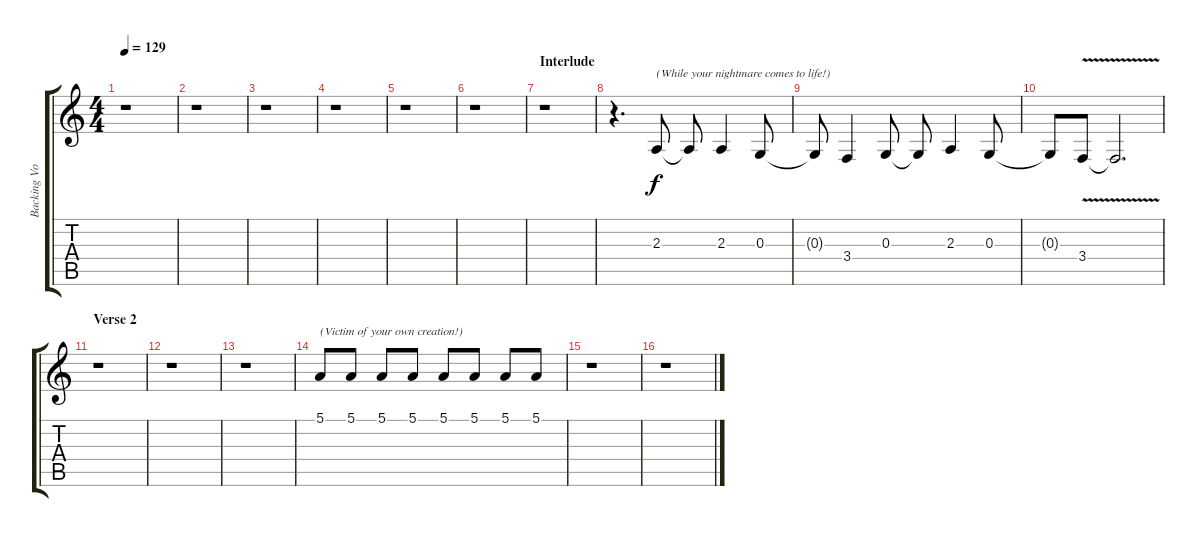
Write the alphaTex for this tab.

\track ("Backing Vocals" "Backing Vo") {instrument bassoon}
\staff {score tabs}
\tuning (E4 B3 G3 D3 A2 D2) {hide}
\ts (4 4)
\tempo 129
\clef g2
\ks c
r.1{dy f} |
r.1 |
r.1 |
r.1 |
r.1 |
r.1 |
\section ("" "Interlude")
r.1 |
r.4{d} 2.3.8{txt "(While your nightmare comes to life!)"} 2.3{t}.8 2.3.4 0.3.8 |
0.3{t}.8 3.4.4 0.3.8 0.3{t}.8 2.3.4 0.3.8 |
0.3{t}.8 3.4{v}.8 3.4{t}.2{d} |
\section ("" "Verse 2")
r.1 |
r.1 |
r.1 |
5.1.8{txt "(Victim of your own creation!)"} 5.1.8 5.1.8 5.1.8 5.1.8 5.1.8 5.1.8 5.1.8 |
r.1 |
r.1
